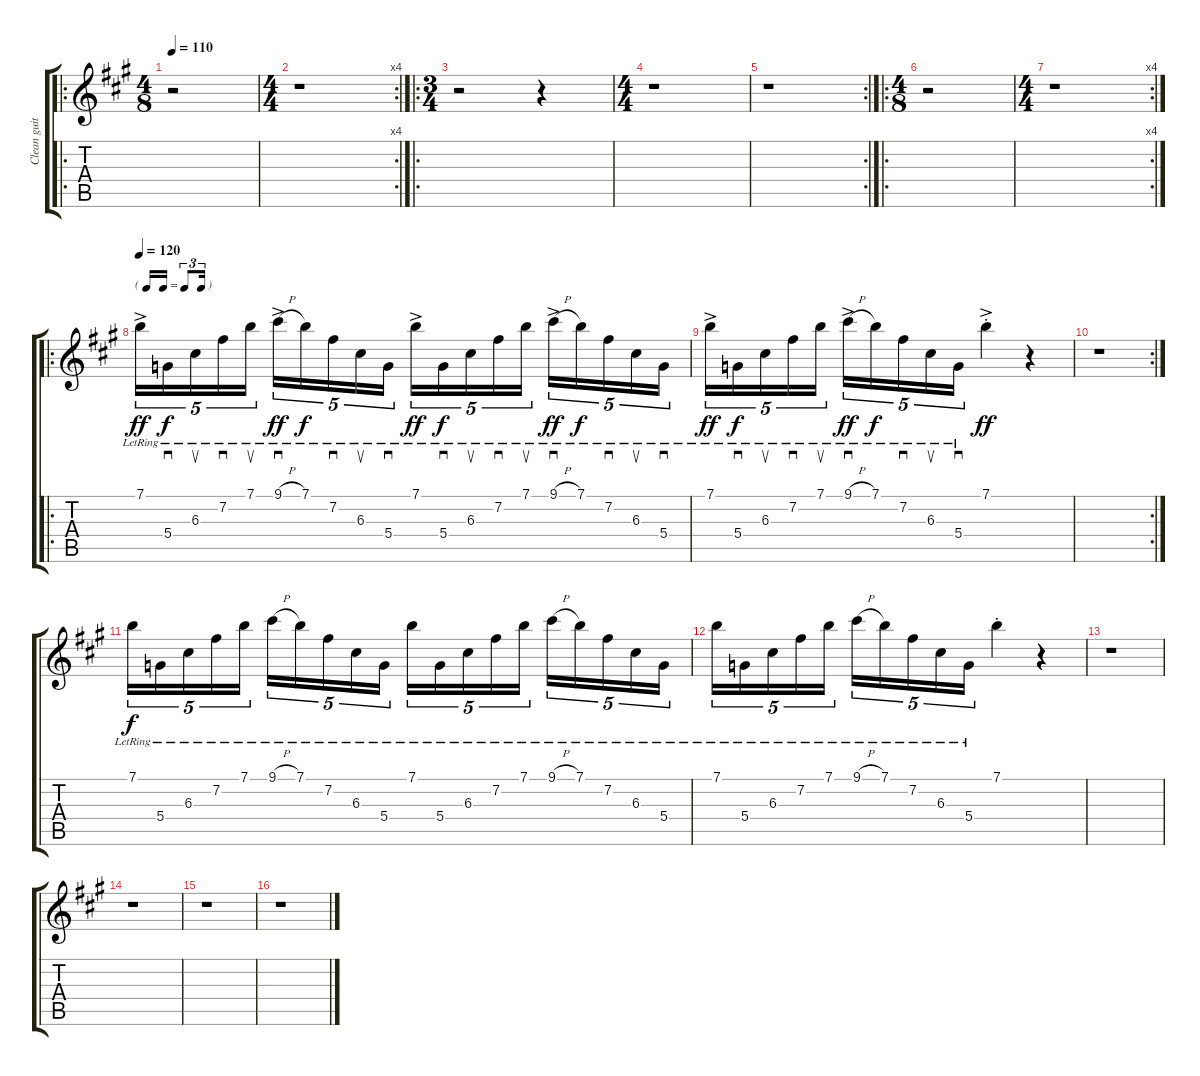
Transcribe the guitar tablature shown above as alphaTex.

\track ("Clean guitar" "Clean guit") {instrument electricguitarclean}
\staff {score tabs}
\tuning (E4 B3 G3 D3 A2 E2) {hide}
\ro
\ts (4 8)
\tempo 110
\clef g2
\ks a
r.2{dy ff} |
\rc 4
\ts (4 4)
r.1 |
\ro
\ts (3 4)
r.2 r.4 |
\ts (4 4)
r.1 |
\rc 2
r.1 |
\ro
\ts (4 8)
r.2 |
\rc 4
\ts (4 4)
r.1 |
\ro
\tf triplet16th
\tempo 120
7.1{ac lr}.16{tu (5 4)} 5.4{lr}.16{sd tu (5 4) dy f} 6.3{lr}.16{su tu (5 4)} 7.2{lr}.16{sd tu (5 4)} 7.1{lr}.16{su tu (5 4)} 9.1{h ac lr}.16{sd tu (5 4) dy ff} 7.1{lr}.16{tu (5 4) dy f} 7.2{lr}.16{sd tu (5 4)} 6.3{lr}.16{su tu (5 4)} 5.4{lr}.16{sd tu (5 4)} 7.1{ac lr}.16{tu (5 4) dy ff} 5.4{lr}.16{sd tu (5 4) dy f} 6.3{lr}.16{su tu (5 4)} 7.2{lr}.16{sd tu (5 4)} 7.1{lr}.16{su tu (5 4)} 9.1{h ac lr}.16{sd tu (5 4) dy ff} 7.1{lr}.16{tu (5 4) dy f} 7.2{lr}.16{sd tu (5 4)} 6.3{lr}.16{su tu (5 4)} 5.4{lr}.16{sd tu (5 4)} |
7.1{ac lr}.16{tu (5 4) dy ff} 5.4{lr}.16{sd tu (5 4) dy f} 6.3{lr}.16{su tu (5 4)} 7.2{lr}.16{sd tu (5 4)} 7.1{lr}.16{su tu (5 4)} 9.1{h ac lr}.16{sd tu (5 4) dy ff} 7.1{lr}.16{tu (5 4) dy f} 7.2{lr}.16{sd tu (5 4)} 6.3{lr}.16{su tu (5 4)} 5.4{lr}.16{sd tu (5 4)} 7.1{ac st}.4{dy ff} r.4 |
\rc 2
r.1 |
7.1{lr}.16{tu (5 4) dy f} 5.4{lr}.16{tu (5 4)} 6.3{lr}.16{tu (5 4)} 7.2{lr}.16{tu (5 4)} 7.1{lr}.16{tu (5 4)} 9.1{h lr}.16{tu (5 4)} 7.1{lr}.16{tu (5 4)} 7.2{lr}.16{tu (5 4)} 6.3{lr}.16{tu (5 4)} 5.4{lr}.16{tu (5 4)} 7.1{lr}.16{tu (5 4)} 5.4{lr}.16{tu (5 4)} 6.3{lr}.16{tu (5 4)} 7.2{lr}.16{tu (5 4)} 7.1{lr}.16{tu (5 4)} 9.1{h lr}.16{tu (5 4)} 7.1{lr}.16{tu (5 4)} 7.2{lr}.16{tu (5 4)} 6.3{lr}.16{tu (5 4)} 5.4{lr}.16{tu (5 4)} |
7.1{lr}.16{tu (5 4)} 5.4{lr}.16{tu (5 4)} 6.3{lr}.16{tu (5 4)} 7.2{lr}.16{tu (5 4)} 7.1{lr}.16{tu (5 4)} 9.1{h lr}.16{tu (5 4)} 7.1{lr}.16{tu (5 4)} 7.2{lr}.16{tu (5 4)} 6.3{lr}.16{tu (5 4)} 5.4{lr}.16{tu (5 4)} 7.1{st}.4 r.4 |
r.1 |
r.1 |
r.1 |
r.1
